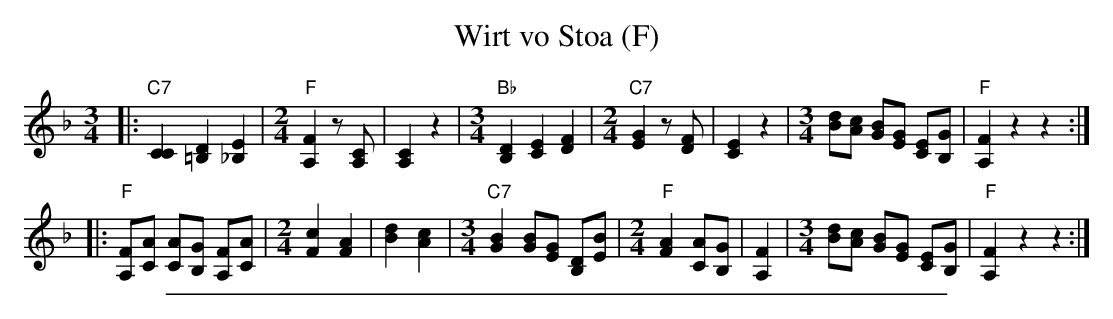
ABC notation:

X:1
T: Wirt vo Stoa (F)
M: 3/4
L: 1/8
K: F
|: "C7"[C2C2] [D2=B,2] [E2_B,2] \
|[M:2/4][L:1/8] "F"[F2A,2] z [CA,] | [C2A,2] z2 \
|[M:3/4][L:1/8] "Bb"[D2B,2] [E2C2] [F2D2] \
|[M:2/4][L:1/8] "C7"[G2E2] z[FD] | [E2C2] z2 \
|[M:3/4][L:1/8] [dB][cA] [BG][GE] [EC][GB,] | "F"[F2A,2] z2 z2 :|
|: "F"[FA,][AC] [AC][GB,] [FA,][AC] \
|[M:2/4][L:1/8] [c2F2] [A2F2] | [d2B2] [c2A2] \
|[M:3/4][L:1/8] "C7"[B2G2] [BG][GE] [DB,][BE] \
|[M:2/4][L:1/8] "F"[A2F2] [AC][GB,] | [F2A,2] \
|[M:3/4][L:1/8] [dB][cA] [BG][GE] [EC][GB,] | "F"[F2A,2] z2 z2 :|
